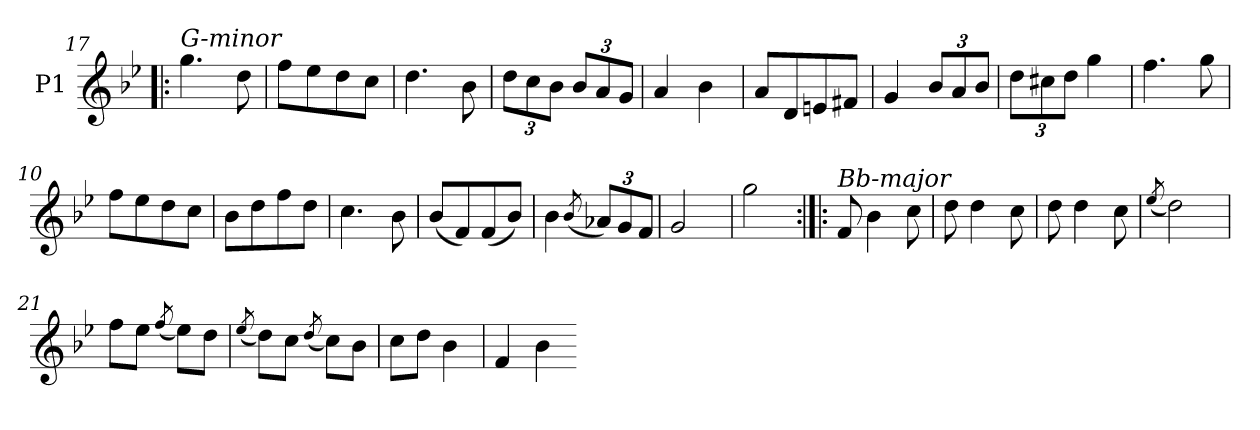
**kern
*part1
*staff1
*I"P1
*clefG2
*k[b-e-]
*B-:
=17!|:
!LO:TX:a:i:t=G-minor
4.gg
8dd
=2
8ffL
8ee-
8dd
8ccJ
=3
4.dd
8b-
=4
12ddL
12cc
12b-J
12b-L
12a
12gJ
=5
4a
4b-
=6
8aL
8d
8en
8f#XJ
=7
4g
12b-L
12a
12b-J
=8
12ddL
12cc#X
12ddJ
4gg
=9
4.ff
8gg
=10
8ffL
8ee-
8dd
8ccJ
=11
8b-L
8dd
8ff
8ddJ
=12
4.cc
8b-
=13
(8b-L
8f)
(8f
8b-J)
=14
4b-
(8qb-/
12a-XL)
12g
12fJ
=15
2g
=16
2gg
=17:|!|:
!LO:TX:a:i:t=Bb-major
8f
4b-
8cc
=18
8dd
4dd
8cc
=19
8dd
4dd
8cc
=20
(8qee-/
2dd)
=21
8ffL
8ee-J
(8qff/
8ee-L)
8ddJ
=22
(8qee-/
8ddL)
8ccJ
(8qdd/
8ccL)
8b-J
=23
8ccL
8ddJ
4b-
=24
4f
4b-
=-
*-
